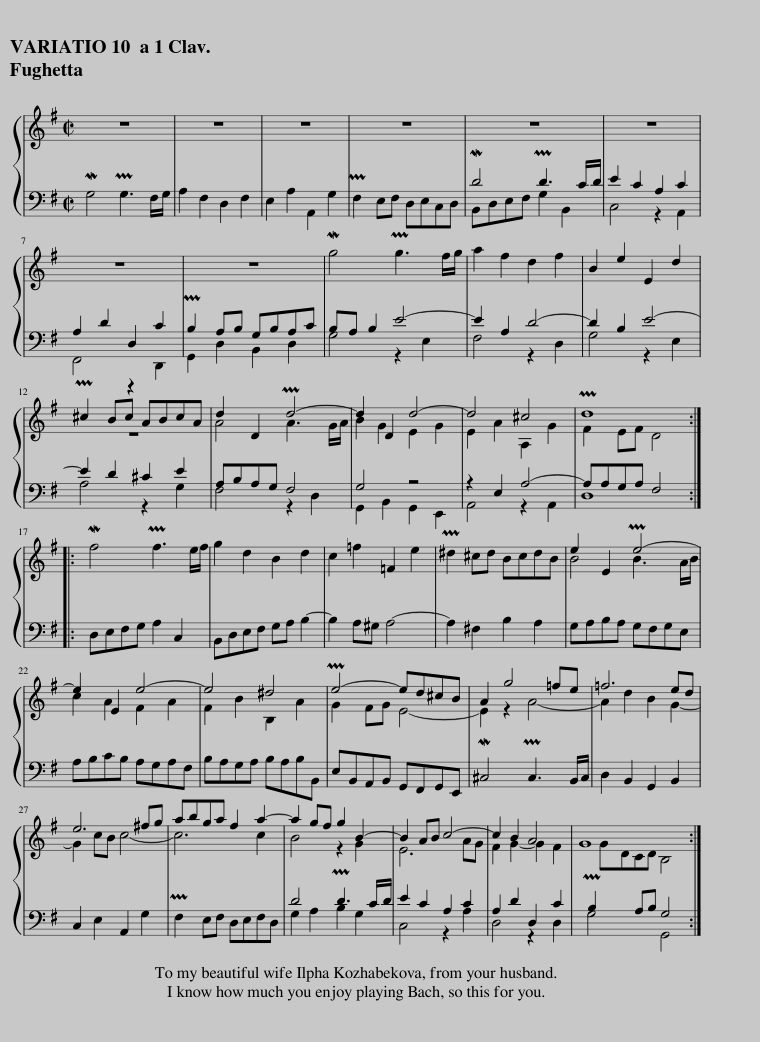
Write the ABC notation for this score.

X:1
%%score { ( 1 4 ) | ( 2 3 ) }
L:1/8
Q:1/4=168
M:2/2
I:linebreak $
K:G
V:1 treble
V:4 treble
V:2 bass
V:3 bass
V:1
 z8 | z8 | z8 | z8 | z8 | %5
 z8 |$ z8 | z8 | Mg4 Pg3 f/g/ | a2 f2 d2 f2 | %10
 B2 e2 E2 d2 |$ P^c2 Bc ABcA | d2 D2 d4- | d2 D2 d4- | d4 ^c4 | %15
 d8 ::$ Mf4 Pf3 e/f/ | g2 d2 B2 d2 | c2 =f2 =F2 e2 | P^d2 ^cd BcdB | %20
 e2 E2 e4- |$ e2 E2 e4- | e4 ^d4 | e4- ed^cB | A2 g4 =fe | %25
 =f6 ed |$ e6 ^fg | abga f2 a2- | a2 gf g2 B2- | B2 AB c4- | %30
 c2 B2 A4 | G8 :| %32
V:2
 MG,4 PG,3 F,/G,/ | A,2 F,2 D,2 F,2 | E,2 A,2 A,,2 G,2 | PF,2 E,F, D,E,C,D, | MD4 PD3 C/D/ | %5
 E2 C2 A,2 C2 |$ A,2 D2 D,2 C2 | PB,2 A,B, G,B,A,C | B,A, B,2 E4- | E2 A,2 D4- | %10
 D2 B,2 E4- |$ E2 D2 ^C2 E2 | A,B,A,G, F,4 | G,4 z4 | z2 E,2 A,4- | %15
 A,A,G,A, F,4 ::$ D,E,F,G, A,2 C,2 | B,,D,E,F, G,A, B,2- | B,2 A,^G, A,4- | A,2 ^F,2 B,2 A,2 | %20
 G,A,B,A, G,F,G,E, |$ A,B,CB, A,G,A,F, | B,A,G,A, B,A,B,B,, | E,B,,A,,B,, G,,F,,G,,E,, | M^C,4 PC,3 B,,/C,/ | %25
 D,2 B,,2 G,,2 B,,2 |$ C,2 E,2 A,,2 G,2 | PF,2 E,F, D,E,F,D, | D4 PD3 C/D/ | E2 C2 A,2 C2 | %30
 A,2 D2 D,2 C2 | PB,2 A,B, G,4 :| %32
V:3
 x8 | x8 | x8 | x8 | B,,D,E,F, G,2 B,,2 | %5
 C,4 z2 A,,2 |$ F,,4 z2 D,,2 | G,,2 D,2 B,,2 D,2 | G,4 z2 E,2 | F,4 z2 D,2 | %10
 G,4 z2 E,2 |$ A,4 z2 G,2 | F,4 z2 D,2 | G,,2 B,,2 G,,2 E,,2 | A,,4 z2 A,,2 | %15
 D,8 ::$ x8 | x8 | x8 | x8 | %20
 x8 |$ x8 | x8 | x8 | x8 | %25
 x8 |$ x8 | x8 | G,2 A,2 B,2 G,2 | C,4 z2 A,2 | %30
 D,4 z2 D,2 | G,4 G,,4 :| %32
V:4
 x8 | x8 | x8 | x8 | x8 | %5
 x8 |$ x8 | x8 | x8 | x8 | %10
 x8 |$ z8 | A4 PA3 G/A/ | B2 G2 E2 G2 | E2 A2 A,2 G2 | %15
 PF2 EF D4 ::$ x8 | x8 | x8 | x8 | %20
 B4 PB3 A/B/ |$ c2 A2 F2 A2 | F2 B2 B,2 A2 | PG2 FG E4- | E2 z2 A4- | %25
 A2 d2 B2 G2- |$ G2 cB c4- | c6 c2 | B4 z2 G2 | E6 AG | %30
 F2 G2- G2 F2 | GDCD B,4 :| %32
